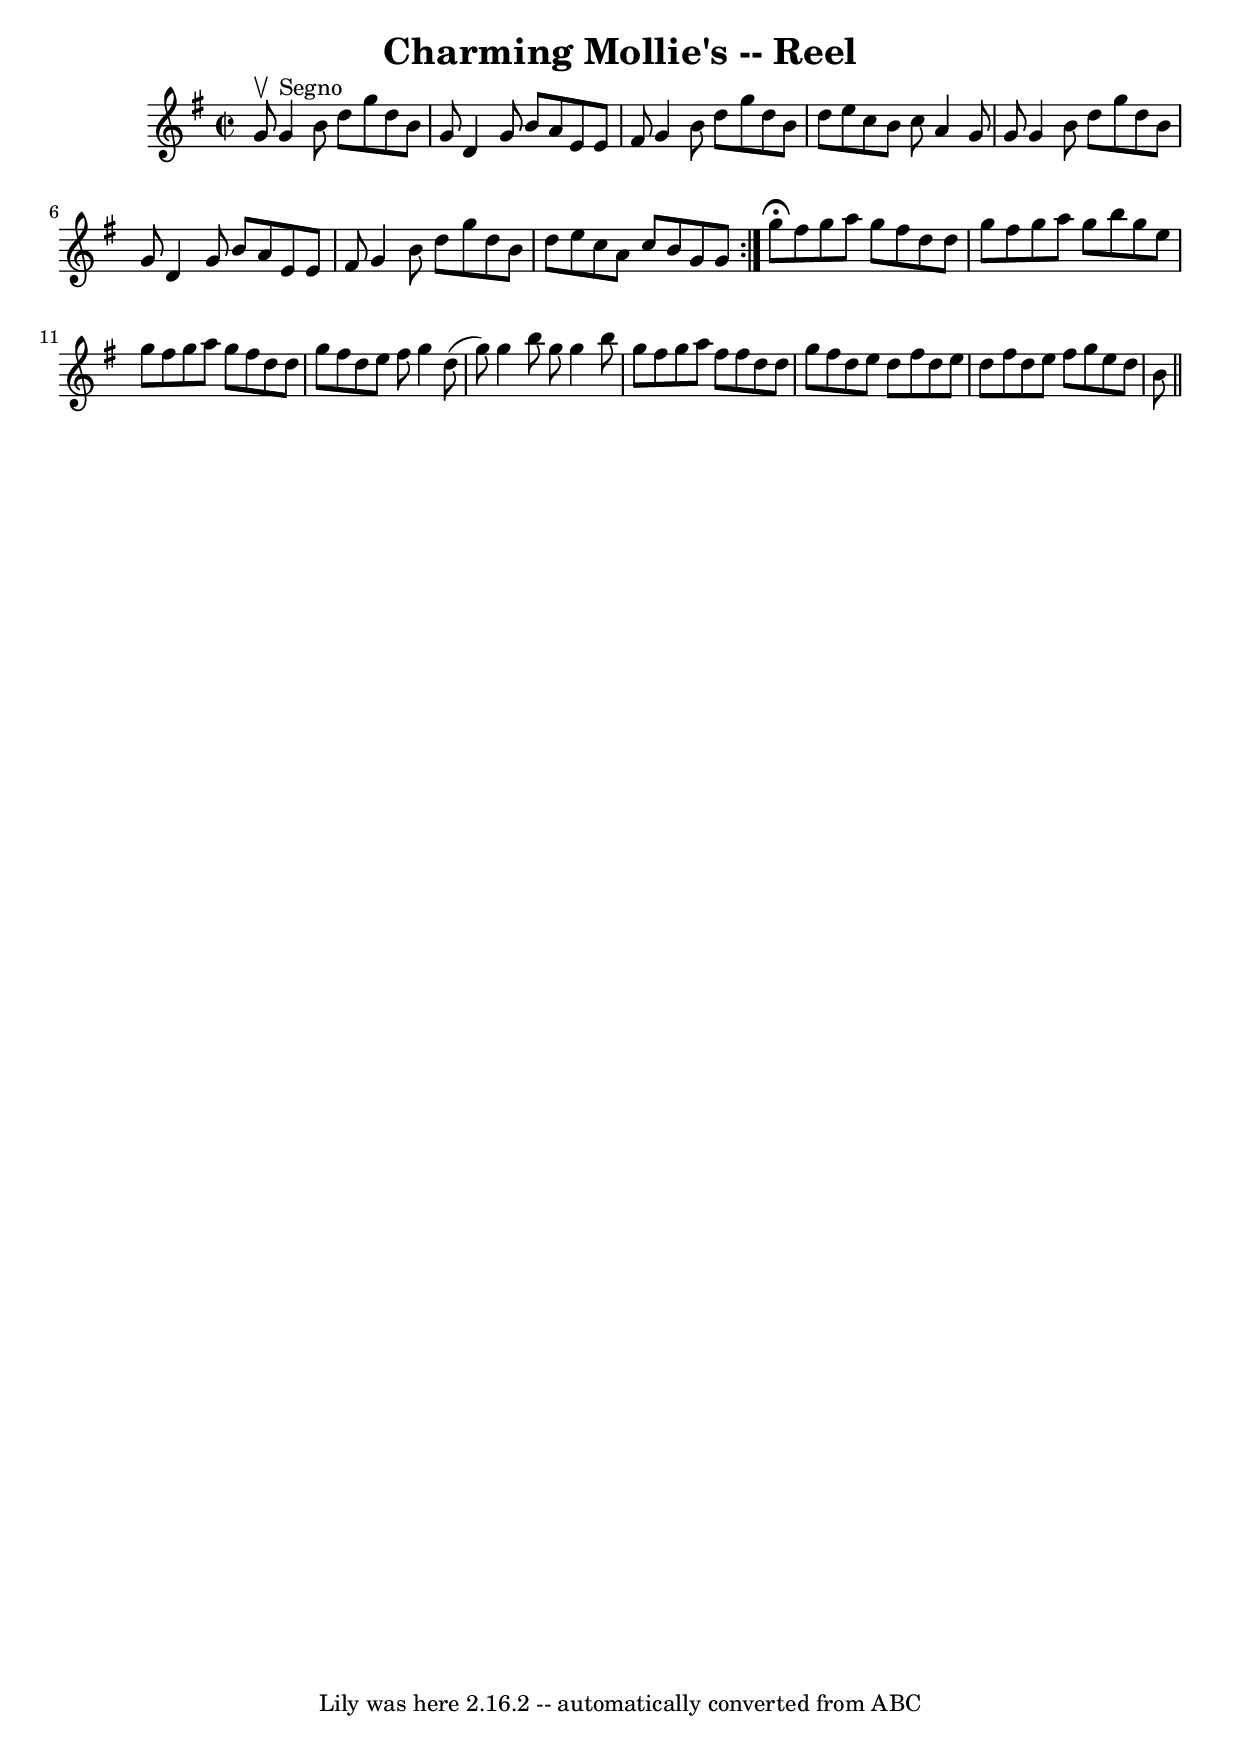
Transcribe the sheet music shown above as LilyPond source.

\version "2.16.2"
\include "Mammoth.ily"
\header {
  %% book = "Ryan's Mammoth Collection"
  crossRefNumber = "1"
  footnotes = ""
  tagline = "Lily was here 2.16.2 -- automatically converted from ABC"
  title = "Charming Mollie's -- Reel"

}
voicedefault =  {



  \repeat volta 2 {

    \override Staff.TimeSignature #'style = #'C
    \time 2/2 
    \key g \major
    g'8^\upbow   |
    g'4^"Segno" b'8 d''8  
    g''8 d''8 b'8 g'8  |
    d'4 g'8 b'8 a'8 e'8 e'8 
    fis'8  |
    g'4 b'8 d''8 g''8 d''8 b'8 d''8   |
    e''8 c''8 b'8 c''8 a'4 g'8 g'8  |
    g'4   
    b'8 d''8 g''8 d''8 b'8 g'8  |
    d'4 g'8 b'8 a'8 
    e'8 e'8 fis'8  |
    g'4 b'8 d''8 g''8 d''8 b'8    
    d''8  |
    e''8 c''8 a'8 c''8 b'8 g'8 g'8    
  } g''8^\fermata |
  fis''8 g''8 a''8 g''8 fis''8 d''8 d''8   
  g''8  |
  fis''8 g''8 a''8 g''8 b''8 g''8 e''8    
  g''8  |
  fis''8 g''8 a''8 g''8 fis''8 d''8 d''8    
  g''8  |
  fis''8 d''8 e''8 fis''8 g''4 d''8 (g''8)  |
  g''4 b''8 g''8 g''4 b''8 g''8  |
  fis''8    
  g''8 a''8 fis''8 fis''8 d''8 d''8 g''8  |
  fis''8    
  d''8 e''8 d''8 fis''8 d''8 e''8 d''8  |
  fis''8    
  d''8 e''8 fis''8 g''8 e''8 d''8 b'8    \bar "||"   

}

\score{
  <<

    \context Staff="default"
    {
      \voicedefault 
      
    }

  >>
  \layout {
    
  }
  \midi {
  }

}
